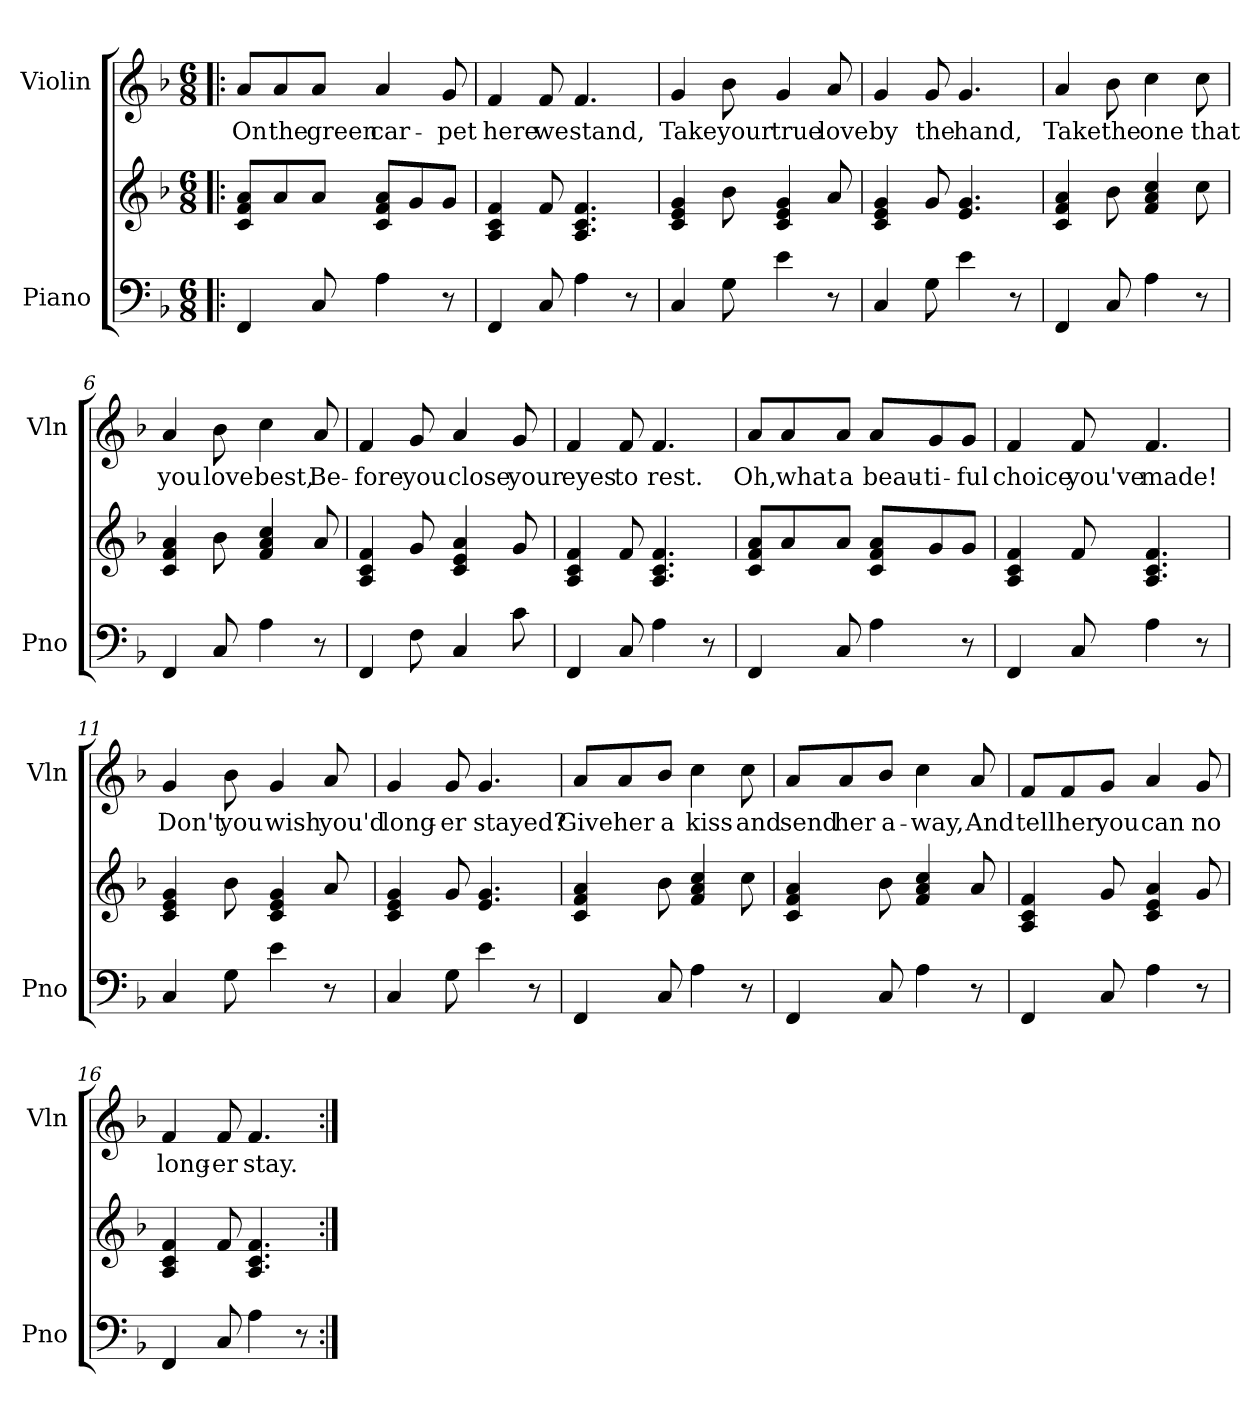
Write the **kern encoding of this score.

**kern	**kern	**kern	**text
*part2	*part2	*part1	*part1
*staff3	*staff2	*staff1	*staff1
*I"Piano	*	*I"Violin	*
*I'Pno	*	*I'Vln	*
*clefF4	*clefG2	*clefG2	*
*k[b-]	*k[b-]	*k[b-]	*
*M6/8	*M6/8	*M6/8	*
*MM110	*MM110	*MM110	*
=1!|:	=1!|:	=1!|:	=1!|:
!	!	!	!LO:LY:b
4FF/	8c/ 8f/ 8a/L	8a/L	On
!	!	!	!LO:LY:b
.	8a/	8a/	the
!	!	!	!LO:LY:b
8C/	8a/J	8a/J	green
!	!	!	!LO:LY:b
4A\	8c/ 8f/ 8a/L	4a/	car-
.	8g/	.	.
!	!	!	!LO:LY:b
8r	8g/J	8g/	-pet
=2	=2	=2	=2
!	!	!	!LO:LY:b
4FF/	4A/ 4c/ 4f/	4f/	here
!	!	!	!LO:LY:b
8C/	8f/	8f/	we
!	!	!	!LO:LY:b
4A\	4.A/ 4.c/ 4.f/	4.f/	stand,
8r	.	.	.
=3	=3	=3	=3
!	!	!	!LO:LY:b
4C/	4c/ 4e/ 4g/	4g/	Take
!	!	!	!LO:LY:b
8G\	8b-\	8b-\	your
!	!	!	!LO:LY:b
4e\	4c/ 4e/ 4g/	4g/	true
!	!	!	!LO:LY:b
8r	8a/	8a/	love
=4	=4	=4	=4
!	!	!	!LO:LY:b
4C/	4c/ 4e/ 4g/	4g/	by
!	!	!	!LO:LY:b
8G\	8g/	8g/	the
!	!	!	!LO:LY:b
4e\	4.e/ 4.g/	4.g/	hand,
8r	.	.	.
!!LO:LB:g=z
=5	=5	=5	=5
!	!	!	!LO:LY:b
4FF/	4c/ 4f/ 4a/	4a/	Take
!	!	!	!LO:LY:b
8C/	8b-\	8b-\	the
!	!	!	!LO:LY:b
4A\	4f/ 4a/ 4cc/	4cc\	one
!	!	!	!LO:LY:b
8r	8cc\	8cc\	that
=6	=6	=6	=6
!	!	!	!LO:LY:b
4FF/	4c/ 4f/ 4a/	4a/	you
!	!	!	!LO:LY:b
8C/	8b-\	8b-\	love
!	!	!	!LO:LY:b
4A\	4f/ 4a/ 4cc/	4cc\	best,
!	!	!	!LO:LY:b
8r	8a/	8a/	Be-
=7	=7	=7	=7
!	!	!	!LO:LY:b
4FF/	4A/ 4c/ 4f/	4f/	-fore
!	!	!	!LO:LY:b
8F\	8g/	8g/	you
!	!	!	!LO:LY:b
4C/	4c/ 4e/ 4a/	4a/	close
!	!	!	!LO:LY:b
8c\	8g/	8g/	your
=8	=8	=8	=8
!	!	!	!LO:LY:b
4FF/	4A/ 4c/ 4f/	4f/	eyes
!	!	!	!LO:LY:b
8C/	8f/	8f/	to
!	!	!	!LO:LY:b
4A\	4.A/ 4.c/ 4.f/	4.f/	rest.
8r	.	.	.
!!LO:LB:g=z
=9	=9	=9	=9
!	!	!	!LO:LY:b
4FF/	8c/ 8f/ 8a/L	8a/L	Oh,
!	!	!	!LO:LY:b
.	8a/	8a/	what
!	!	!	!LO:LY:b
8C/	8a/J	8a/J	a
!	!	!	!LO:LY:b
4A\	8c/ 8f/ 8a/L	8a/L	beau-
!	!	!	!LO:LY:b
.	8g/	8g/	-ti-
!	!	!	!LO:LY:b
8r	8g/J	8g/J	-ful
=10	=10	=10	=10
!	!	!	!LO:LY:b
4FF/	4A/ 4c/ 4f/	4f/	choice
!	!	!	!LO:LY:b
8C/	8f/	8f/	you've
!	!	!	!LO:LY:b
4A\	4.A/ 4.c/ 4.f/	4.f/	made!
8r	.	.	.
=11	=11	=11	=11
!	!	!	!LO:LY:b
4C/	4c/ 4e/ 4g/	4g/	Don't
!	!	!	!LO:LY:b
8G\	8b-\	8b-\	you
!	!	!	!LO:LY:b
4e\	4c/ 4e/ 4g/	4g/	wish
!	!	!	!LO:LY:b
8r	8a/	8a/	you'd
=12	=12	=12	=12
!	!	!	!LO:LY:b
4C/	4c/ 4e/ 4g/	4g/	long-
!	!	!	!LO:LY:b
8G\	8g/	8g/	-er
!	!	!	!LO:LY:b
4e\	4.e/ 4.g/	4.g/	stayed?
8r	.	.	.
!!LO:LB:g=z
=13	=13	=13	=13
!	!	!	!LO:LY:b
4FF/	4c/ 4f/ 4a/	8a/L	Give
!	!	!	!LO:LY:b
.	.	8a/	her
!	!	!	!LO:LY:b
8C/	8b-\	8b-/J	a
!	!	!	!LO:LY:b
4A\	4f/ 4a/ 4cc/	4cc\	kiss
!	!	!	!LO:LY:b
8r	8cc\	8cc\	and
=14	=14	=14	=14
!	!	!	!LO:LY:b
4FF/	4c/ 4f/ 4a/	8a/L	send
!	!	!	!LO:LY:b
.	.	8a/	her
!	!	!	!LO:LY:b
8C/	8b-\	8b-/J	a-
!	!	!	!LO:LY:b
4A\	4f/ 4a/ 4cc/	4cc\	-way,
!	!	!	!LO:LY:b
8r	8a/	8a/	And
=15	=15	=15	=15
!	!	!	!LO:LY:b
4FF/	4A/ 4c/ 4f/	8f/L	tell
!	!	!	!LO:LY:b
.	.	8f/	her
!	!	!	!LO:LY:b
8C/	8g/	8g/J	you
!	!	!	!LO:LY:b
4A\	4c/ 4e/ 4a/	4a/	can
!	!	!	!LO:LY:b
8r	8g/	8g/	no
=16	=16	=16	=16
!	!	!	!LO:LY:b
4FF/	4A/ 4c/ 4f/	4f/	long-
!	!	!	!LO:LY:b
8C/	8f/	8f/	-er
!	!	!	!LO:LY:b
4A\	4.A/ 4.c/ 4.f/	4.f/	stay.
8r	.	.	.
=:|!	=:|!	=:|!	=:|!
*-	*-	*-	*-
